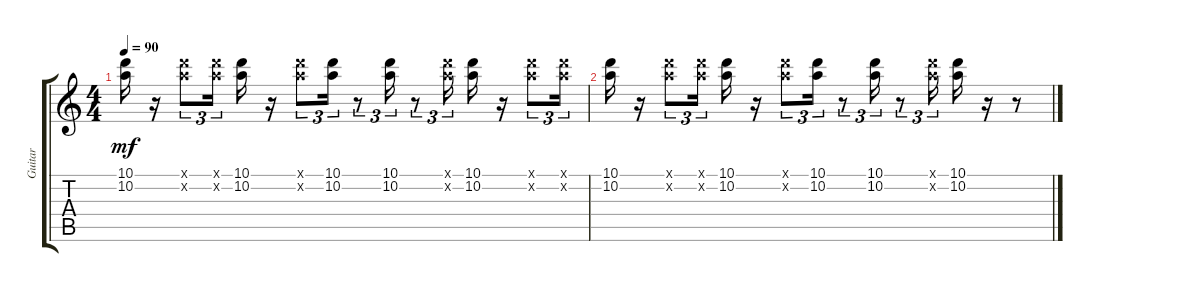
\track ("Guitar" "Guitar") {instrument electricguitarclean}
\staff {score tabs}
\tuning (E4 B3 G3 D3 A2 E2) {hide}
\ts (4 4)
\tempo 90
\clef g2
\ks c
(10.1 10.2).16{dy mf} r.16 (10.1{x} 10.2{x}).8{tu (3 2)} (10.1{x} 10.2{x}).16{tu (3 2)} (10.1 10.2).16 r.16 (10.1{x} 10.2{x}).8{tu (3 2)} (10.1 10.2).16{tu (3 2)} r.8{tu (3 2)} (10.1 10.2).16{tu (3 2)} r.8{tu (3 2)} (10.1{x} 10.2{x}).16{tu (3 2)} (10.1 10.2).16 r.16 (10.1{x} 10.2{x}).8{tu (3 2)} (10.1{x} 10.2{x}).16{tu (3 2)} |
(10.1 10.2).16 r.16 (10.1{x} 10.2{x}).8{tu (3 2)} (10.1{x} 10.2{x}).16{tu (3 2)} (10.1 10.2).16 r.16 (10.1{x} 10.2{x}).8{tu (3 2)} (10.1 10.2).16{tu (3 2)} r.8{tu (3 2)} (10.1 10.2).16{tu (3 2)} r.8{tu (3 2)} (10.1{x} 10.2{x}).16{tu (3 2)} (10.1 10.2).16 r.16 r.8
